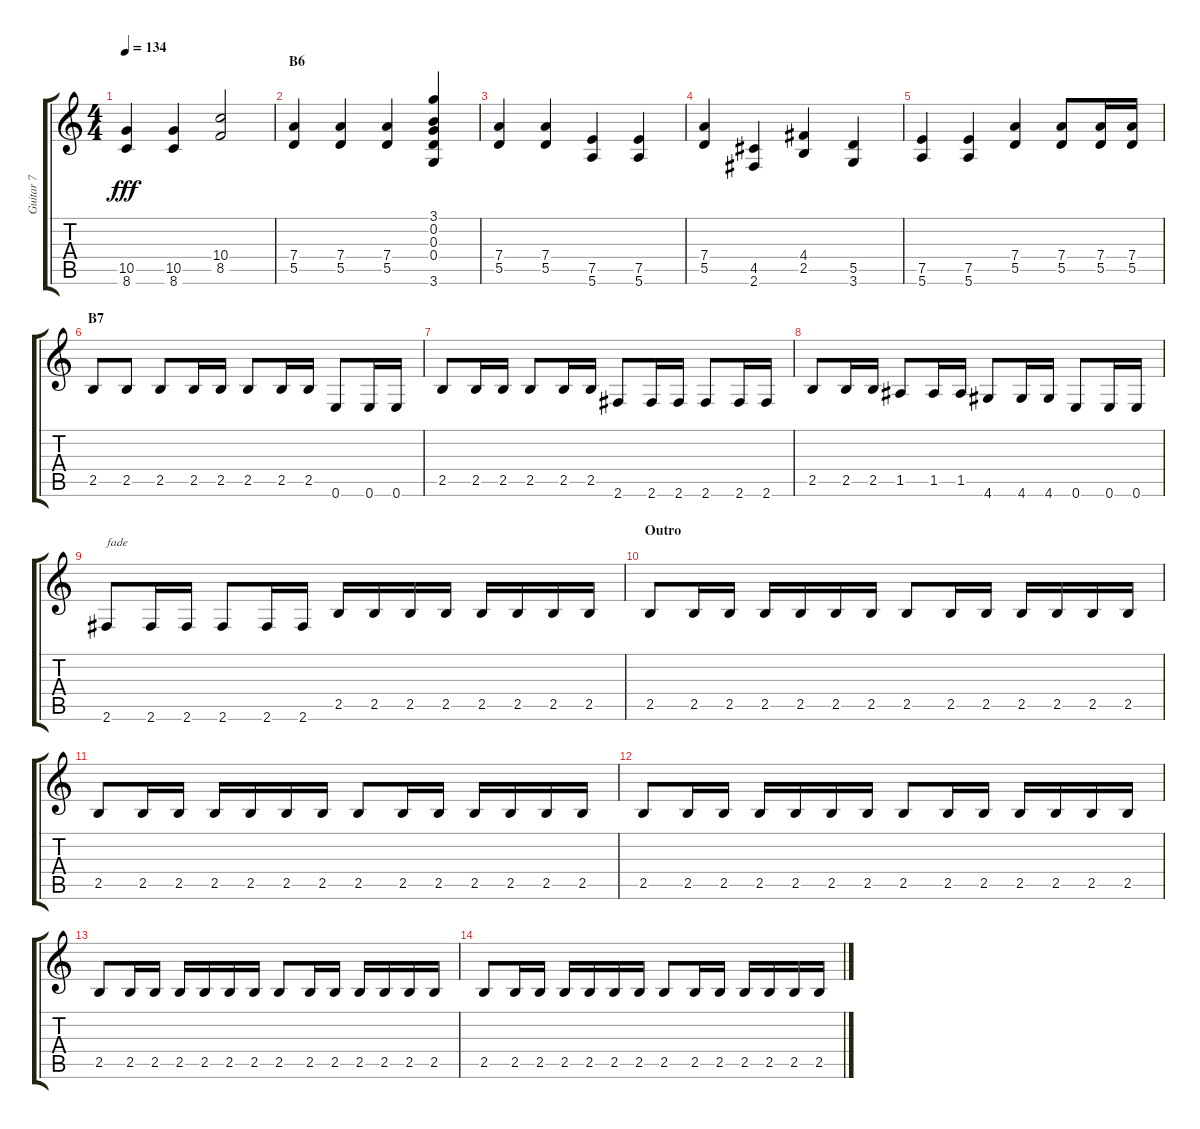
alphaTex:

\track ("Guitar 7" "Guitar 7") {instrument distortionguitar}
\staff {score tabs}
\tuning (E4 B3 G3 D3 A2 E2) {hide}
\ts (4 4)
\tempo 134
\clef g2
\ks c
(10.5 8.6).4{dy fff} (10.5 8.6).4 (10.4 8.5).2 |
\section ("" "B6")
(7.4 5.5).4 (7.4 5.5).4 (7.4 5.5).4 (3.1 0.2 0.3 0.4 3.6).4 |
(7.4 5.5).4 (7.4 5.5).4 (7.5 5.6).4 (7.5 5.6).4 |
(7.4 5.5).4 (4.5 2.6).4 (4.4 2.5).4 (5.5 3.6).4 |
(7.5 5.6).4 (7.5 5.6).4 (7.4 5.5).4 (7.4 5.5).8 (7.4 5.5).16 (7.4 5.5).16 |
\section ("" "B7")
2.5.8 2.5.8 2.5.8 2.5.16 2.5.16 2.5.8 2.5.16 2.5.16 0.6.8 0.6.16 0.6.16 |
2.5.8 2.5.16 2.5.16 2.5.8 2.5.16 2.5.16 2.6.8 2.6.16 2.6.16 2.6.8 2.6.16 2.6.16 |
2.5.8 2.5.16 2.5.16 1.5.8 1.5.16 1.5.16 4.6.8 4.6.16 4.6.16 0.6.8 0.6.16 0.6.16 |
2.6.8{txt "fade"} 2.6.16 2.6.16 2.6.8 2.6.16 2.6.16 2.5.16 2.5.16 2.5.16 2.5.16 2.5.16 2.5.16 2.5.16 2.5.16 |
\section ("" "Outro")
2.5.8 2.5.16 2.5.16 2.5.16 2.5.16 2.5.16 2.5.16 2.5.8 2.5.16 2.5.16 2.5.16 2.5.16 2.5.16 2.5.16 |
2.5.8 2.5.16 2.5.16 2.5.16 2.5.16 2.5.16 2.5.16 2.5.8 2.5.16 2.5.16 2.5.16 2.5.16 2.5.16 2.5.16 |
2.5.8 2.5.16 2.5.16 2.5.16 2.5.16 2.5.16 2.5.16 2.5.8 2.5.16 2.5.16 2.5.16 2.5.16 2.5.16 2.5.16 |
2.5.8{volume 0} 2.5.16 2.5.16 2.5.16 2.5.16 2.5.16 2.5.16 2.5.8 2.5.16 2.5.16 2.5.16 2.5.16 2.5.16 2.5.16 |
2.5.8 2.5.16 2.5.16 2.5.16 2.5.16 2.5.16 2.5.16 2.5.8 2.5.16 2.5.16 2.5.16 2.5.16 2.5.16 2.5.16
